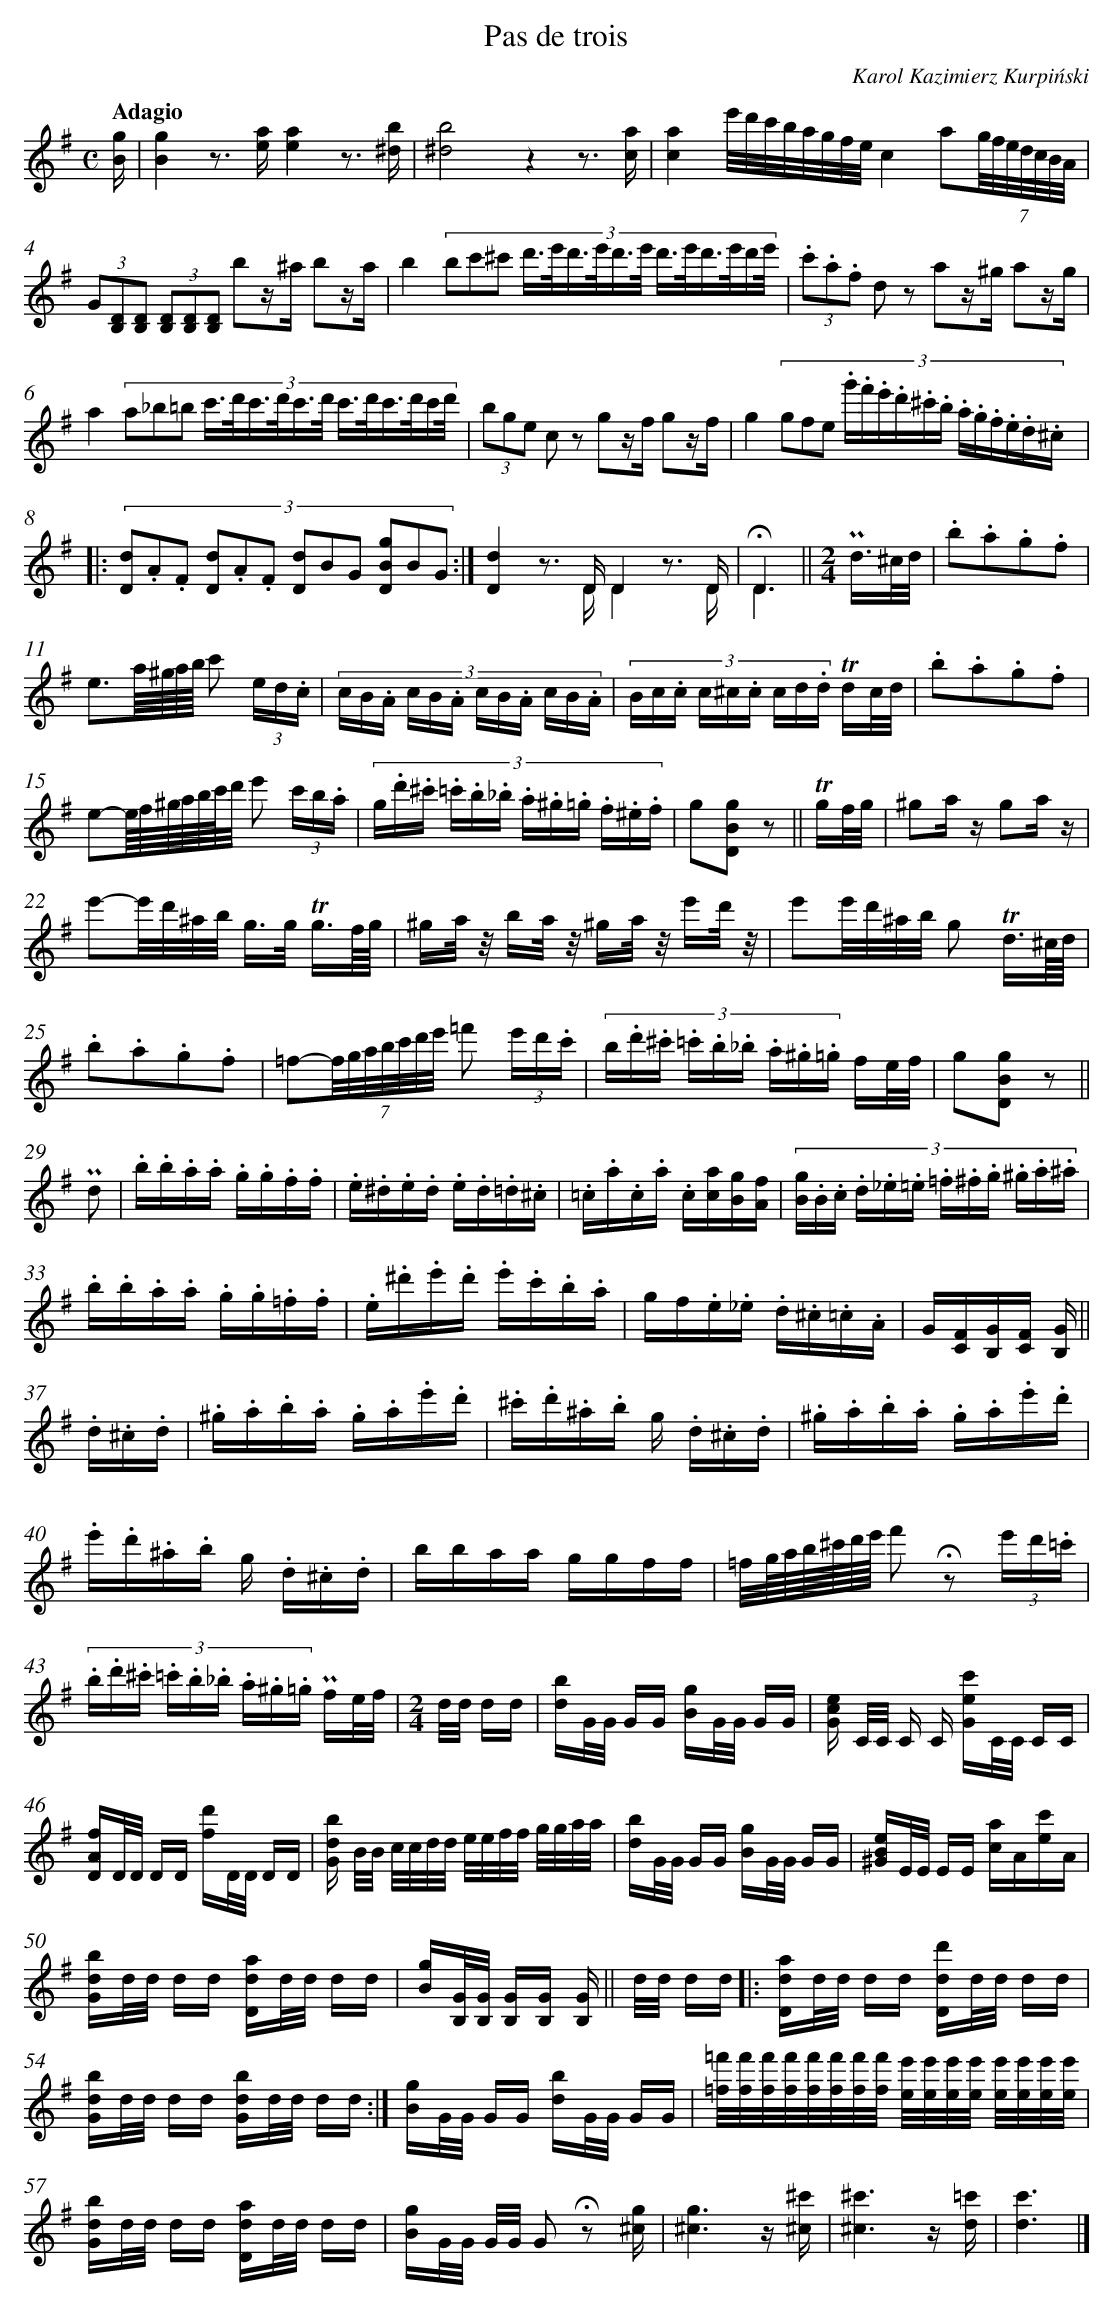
X:1
T: Pas de trois
C: Karol Kazimierz Kurpiński
L: 1/16
M: C
Q: "Adagio"
K: G clef=treble
[gB] [I:setbarnb 1]|
[g4B4]z2> [a2e2][a4e4]z3 [b^d] |
[b8^d8]z4z3 [ac] |
[a4c4]e'/d'/c'/b/a/g/f/e/c4a2(7:4:7g/f/e/d/c/B/A/ |
(3G2[D2B,2][D2B,2] (3[D2B,2][D2B,2][D2B,2] b2z^a b2za |
b4(3:2:15b2c'2^c'2 d'>e'd'>e'd'>e' d'>e'd'>e'd'e'/ |
(3.c'2.a2.f2 d2 z2 a2z^g a2zg |
a4(3:2:15a2_b2=b2 c'>d'c'>d'c'>d' c'>d'c'>d'c'd'/ |
(3b2g2e2 c2 z2 g2zf g2zf |
g4(3:2:15g2f2e2 .g'.f'.e'.d'.^c'.b .a.g.f.e.d.^c ]|:
(3:2:12[d2D2].A2.F2 [d2D2].A2.F2 [d2D2]B2G2 [g2B2D2]B2G2 :|]
[d4D4]z2> D2D4z3 D & x4>>D4D4x3 D |
!fermata!D6 & D6 ||
 [K:G] [M:2/4]!uppermordent!d>^cd/ |
.b2.a2.g2.f2 |
e3a//^g//a//b// c'2 (3ed.c |
(3:2:12cB.A cB.A cB.A cB.A |
(3:2:9Bc.c c^c.c cd.d !trill!dc/d/ |
.b2.a2.g2.f2 |
e2-e//f//^g//a//b//c'//d'/ e'2 (3c'b.a |
(3:2:12g.d'.^c' .=c'.b._b .a.^g.=g .f.^e.f |
g2[g2B2D2] z2 [I:setbarnb 21]||
!trill!gf/g/ |
^g2a z g2a z |
e'2-e'/d'/^a/b< gg< !trill!gf//g// |
^ga/ z/ ba/ z/ ^ga/ z/ e'd'/ z/ |
e'2e'/d'/^a/b/ g2 !trill!d3/^c//d// |
.b2.a2.g2.f2 |
=f2-(7:4:7f/g/a/b/c'/d'/e'/ =f'2 (3e'd'.c' |
(3:2:9b.d'.^c' .=c'.b._b .a.^g.=g fe/f/ |
g2[g2B2D2] z2 [I:setbarnb 29]||
!uppermordent!d2 |
.b.b.a.a .g.g.f.f |
.e.^d.e.d .e.d.=d.^c |
.=c.a.c.a .c[ac][gB][fA] |
(3:2:12[gB].B.c .d._e.=e .=f.^f.g .^g.a.^a |
.b.b.a.a .g.g.=f.f |
.e.^d'.e'.d' .e'.c'.b.a |
gf.e._e .d.^c.=c.A |
G[FC][GB,][FC] [GB,] [I:setbarnb 37]||
.d.^c.d |
.^g.a.b.a .g.a.e'.d' |
.^c'.d'.^a.b g .d.^c.d |
.^g.a.b.a .g.a.e'.d' |
.e'.d'.^a.b g .d.^c.d |
bbaa ggff |
=f/g//a//b//^c'//d'//e'// f'2 !fermata!z2 (3e'd'.=c' |
(3:2:9.b.d'.^c' .=c'.b._b .a.^g.=g !uppermordent!fe/f/ |
[M:2/4]d/d/ dd |
[bd]G/G/ GG [gB]G/G/ GG |
[ecG] C/C/ C C [c'eG]C/C/ CC |
[fAD]D/D/ DD [d'f]D/D/ DD |
[bdG] B/B/ c/c/d/d/ e/e/f/f/ g/g/a/a/ |
[bd]G/G/ GG [gB]G/G/ GG |
[eB^G]E/E/ EE [ac]A[c'e]A |
[bdG]d/d/ dd [adD]d/d/ dd |
[gB][G/B,/][G/B,/] [GB,][GB,] [GB,] [I:setbarnb 53]||
d/d/ dd ]|:
[adD]d/d/ dd [d'dD]d/d/ dd |
[bdG]d/d/ dd [bdG]d/d/ dd :|]
[gB]G/G/ GG [bd]G/G/ GG |
[=f'/=f/][f'/f/][f'/f/][f'/f/][f'/f/][f'/f/][f'/f/][f'/f/] [e'/e/][e'/e/][e'/e/][e'/e/] [e'/e/][e'/e/][e'/e/][e'/e/] |
[bdG]d/d/ dd [adD]d/d/ dd |
[gB]G/G/ G/G/ G2 !fermata!z2 [g^c] |
[g6^c6]z [^c'^c] |
[^c'6^c6]z [=c'd] |
[c'6d6] |]
